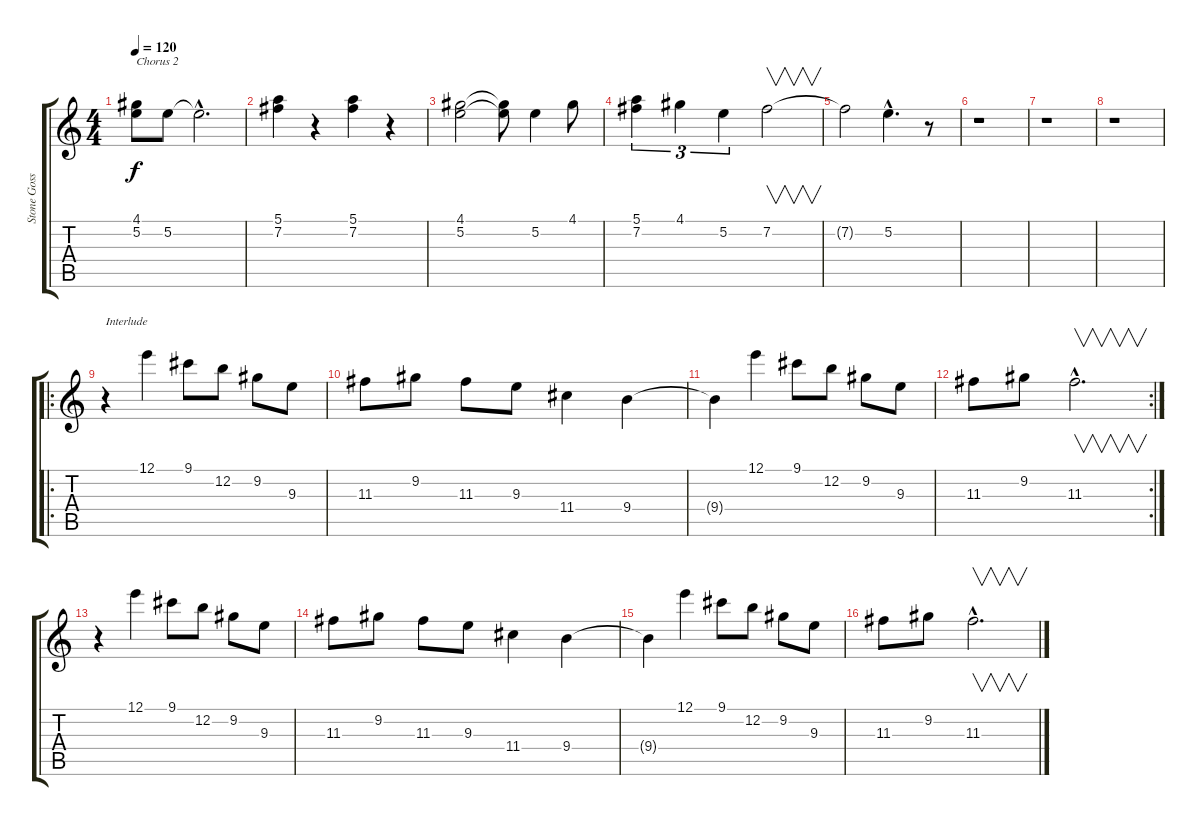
\track ("Stone Gossard" "Stone Goss") {instrument electricguitarclean}
\staff {score tabs}
\tuning (E4 B3 G3 D3 A2 E2) {hide}
\ts (4 4)
\tempo 120
\clef g2
\ks c
(4.1{t} 5.2{t}).8{txt "Chorus 2" dy f} 5.2.8 5.2{hac t}.2{d} |
(5.1 7.2).4 r.4 (5.1 7.2).4 r.4 |
(4.1 5.2).2 (4.1{t} 5.2{t}).8 5.2.4 4.1.8 |
(5.1 7.2).4{tu (3 2)} 4.1.4{tu (3 2)} 5.2.4{tu (3 2)} 7.2.2{v} |
7.2{t}.2 5.2{hac}.4{d} r.8 |
r.1 |
r.1 |
r.1 |
\ro
r.4{txt "Interlude"} 12.1.4 9.1.8 12.2.8 9.2.8 9.3.8 |
11.3.8 9.2.8 11.3.8 9.3.8 11.4.4 9.4.4 |
9.4{t}.4 12.1.4 9.1.8 12.2.8 9.2.8 9.3.8 |
\rc 2
11.3.8 9.2.8 11.3{hac}.2{v d} |
r.4 12.1.4 9.1.8 12.2.8 9.2.8 9.3.8 |
11.3.8 9.2.8 11.3.8 9.3.8 11.4.4 9.4.4 |
9.4{t}.4 12.1.4 9.1.8 12.2.8 9.2.8 9.3.8 |
11.3.8 9.2.8 11.3{hac}.2{v d}
